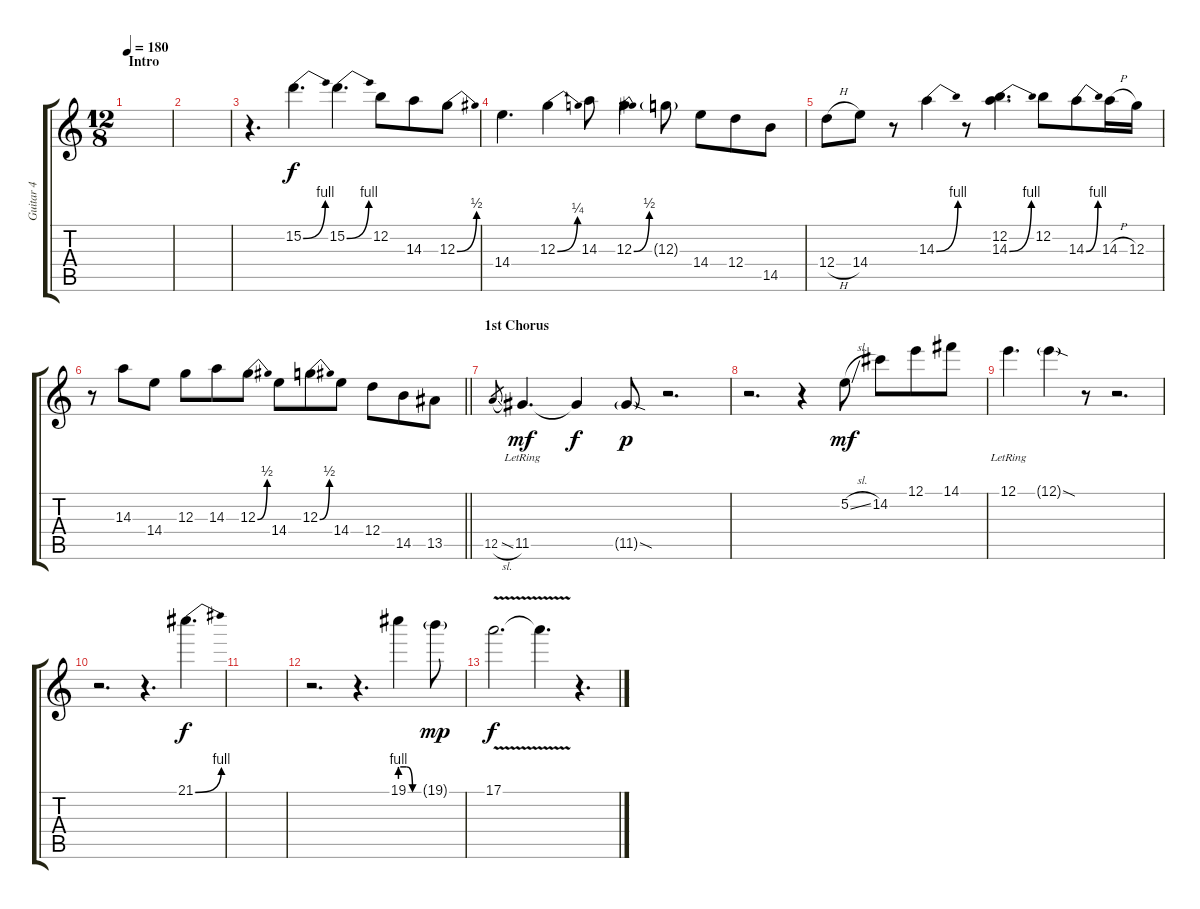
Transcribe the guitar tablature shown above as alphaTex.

\track ("Guitar 4" "Guitar 4") {instrument distortionguitar}
\staff {score tabs}
\tuning (E4 B3 G3 D3 A2 E2) {hide}
\ts (12 8)
\section ("" "Intro")
\tempo 180
\clef g2
\ks c
|
|
r.4{d} 15.2{be (bend 0 0 60 4)}.4{d} 15.2{be (bend 0 0 60 4)}.4{d} 12.2.8 14.3.8 12.3{be (bend 0 0 60 2)}.8 |
14.4.4{d} 12.3{be (bend 0 0 60 1)}.4 14.3.8 12.3{be (bend 0 0 60 2)}.4 12.3{g}.8 14.4.8 12.4.8 14.5.8 |
12.4{h}.8 14.4.8 r.8 14.3{be (bend 0 0 60 4)}.4 r.8 (12.2 14.3{be (bend 0 0 60 4)}).4{d} 12.2.8 14.3{be (bend 0 0 60 4)}.8 14.3{h}.16 12.3.16 |
\barLineRight lightlight
r.8 14.3.8 14.4.8 12.3.8 14.3.8 12.3{be (bend 0 0 60 2)}.8 14.4.8 12.3{be (bend 0 0 60 2)}.8 14.4.8 12.4.8 14.5.8 13.5.8 |
\section ("" "1st Chorus")
12.5{sl}.8{gr dy f} 11.5{lr}.4{d dy mf} 11.5{t}.4{dy f} 11.5{sod g}.8{dy p} r.2{d} |
r.2{d} r.4 5.2{sl}.8{dy mf} 14.2.8 12.1.8 14.1.8 |
12.1{lr}.4{d} 12.1{sod g}.4 r.8 r.2{d} |
r.2{d} r.4{d} 21.1{be (bend 0 0 60 4)}.4{d dy f} |
|
r.2{d} r.4{d} 19.1{be (custom 0 4 20 4 40 0 60 0)}.4 19.1{g}.8{dy mp} |
17.1{v}.2{d dy f} 17.1{t}.4{d} r.4{d}
